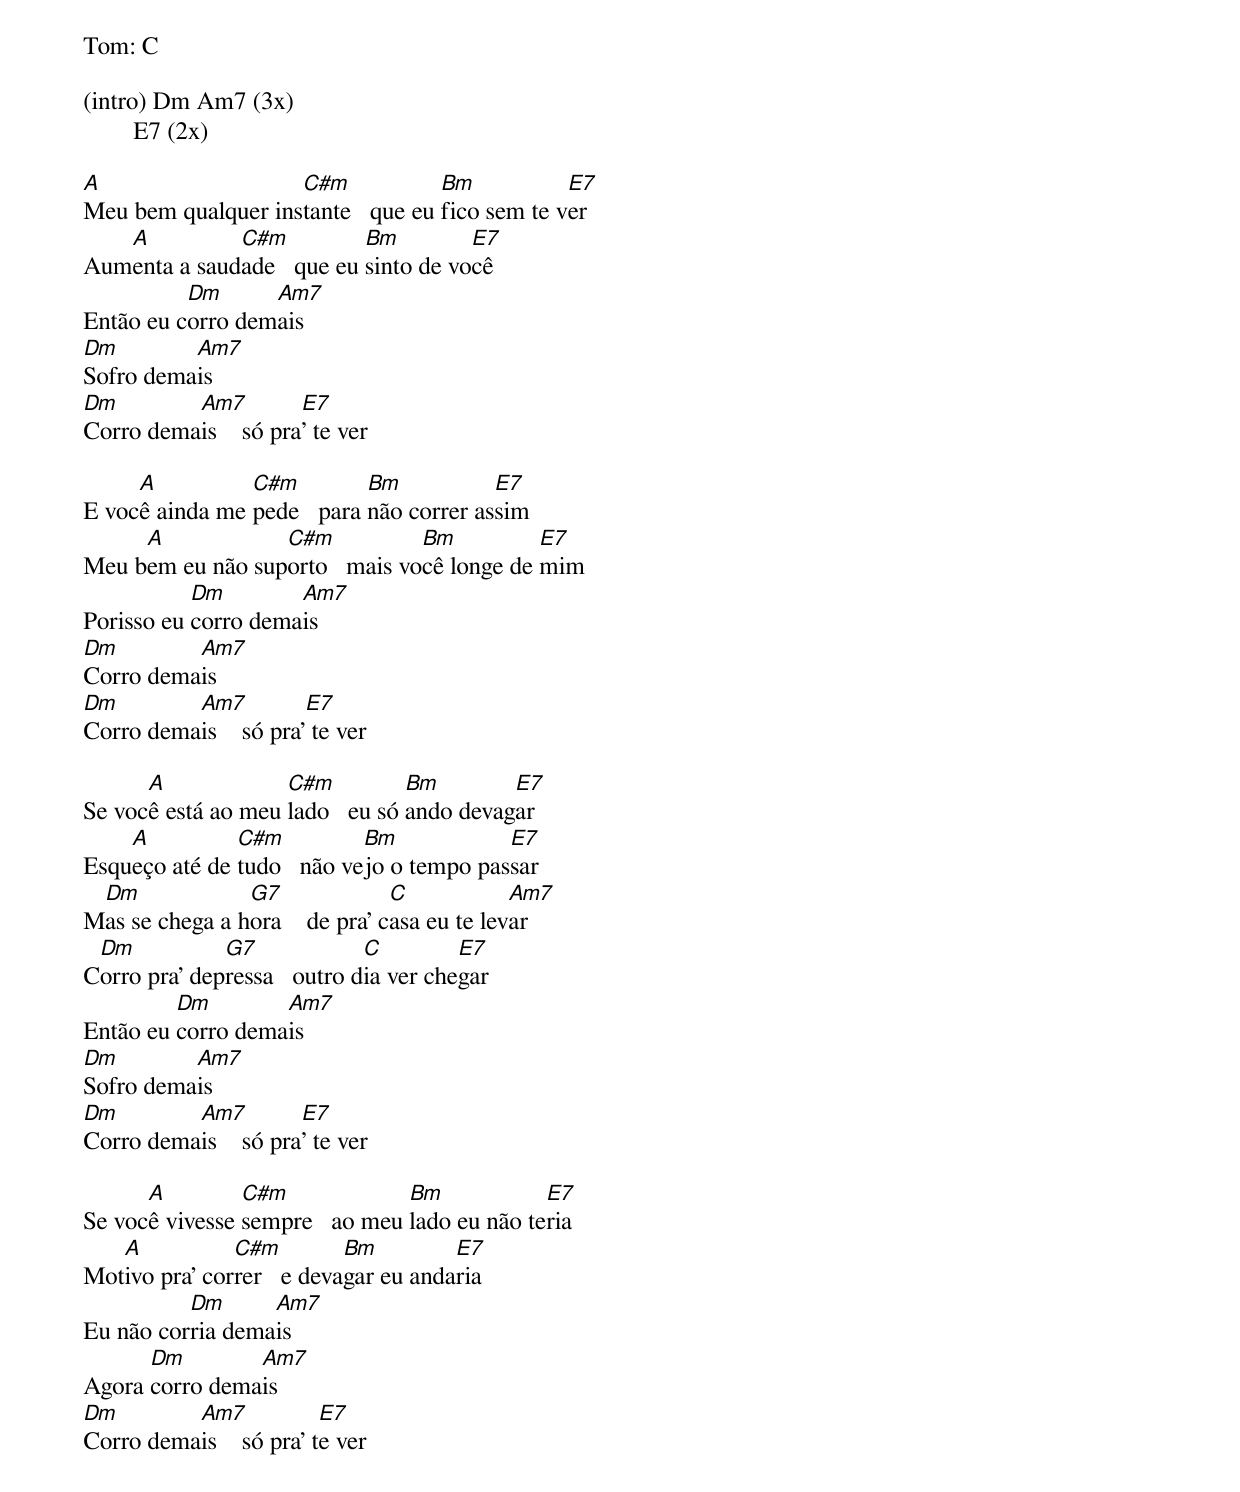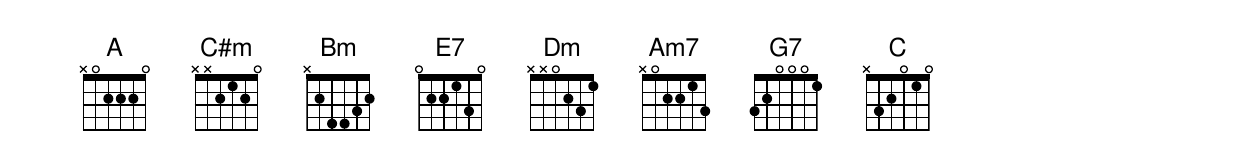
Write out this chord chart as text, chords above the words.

Tom: C

(intro) Dm Am7 (3x)
        E7 (2x)

A                   C#m            Bm           E7
Meu bem qualquer instante   que eu fico sem te ver
   A          C#m          Bm         E7
Aumenta a saudade   que eu sinto de você
          Dm      Am7
Então eu corro demais
Dm        Am7
Sofro demais
Dm        Am7         E7
Corro demais    só pra’ te ver

     A          C#m         Bm           E7
E você ainda me pede   para não correr assim
     A            C#m           Bm          E7
Meu bem eu não suporto   mais você longe de mim
           Dm        Am7
Porisso eu corro demais
Dm        Am7
Corro demais
Dm        Am7          E7
Corro demais    só pra’ te ver

      A             C#m          Bm        E7
Se você está ao meu lado   eu só ando devagar
    A          C#m          Bm            E7
Esqueço até de tudo   não vejo o tempo passar
 Dm             G7              C            Am7
Mas se chega a hora    de pra’ casa eu te levar
 Dm           G7             C         E7
Corro pra’ depressa   outro dia ver chegar
         Dm        Am7
Então eu corro demais
Dm        Am7
Sofro demais
Dm        Am7         E7
Corro demais    só pra’ te ver

      A         C#m             Bm            E7
Se você vivesse sempre   ao meu lado eu não teria
   A           C#m         Bm         E7
Motivo pra’ correr   e devagar eu andaria
          Dm      Am7
Eu não corria demais
      Dm        Am7
Agora corro demais
Dm        Am7            E7
Corro demais    só pra’ te ver
